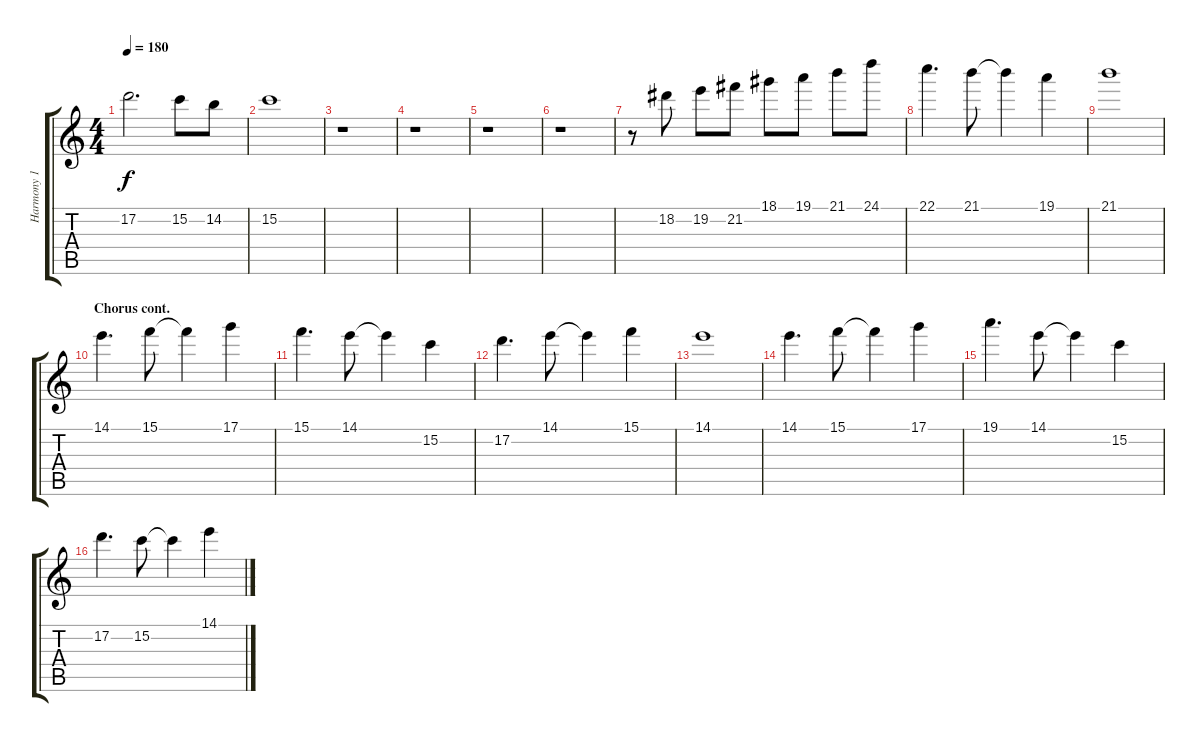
\track ("Harmony 1" "Harmony 1") {instrument overdrivenguitar}
\staff {score tabs}
\tuning (D4 A3 F3 C3 G2 C2) {hide}
\ts (4 4)
\tempo 180
\clef g2
\ks aminor
17.2.2{d dy f} 15.2.8 14.2.8 |
15.2.1 |
r.1 |
r.1 |
r.1 |
r.1 |
r.8 18.2.8 19.2.8 21.2.8 18.1.8 19.1.8 21.1.8 24.1.8 |
22.1.4{d} 21.1.8 21.1{t}.4 19.1.4 |
21.1.1 |
\section ("" "Chorus cont.")
14.1.4{d} 15.1.8 15.1{t}.4 17.1.4 |
15.1.4{d} 14.1.8 14.1{t}.4 15.2.4 |
17.2.4{d} 14.1.8 14.1{t}.4 15.1.4 |
14.1.1 |
14.1.4{d} 15.1.8 15.1{t}.4 17.1.4 |
19.1.4{d} 14.1.8 14.1{t}.4 15.2.4 |
17.2.4{d} 15.2.8 15.2{t}.4 14.1.4
